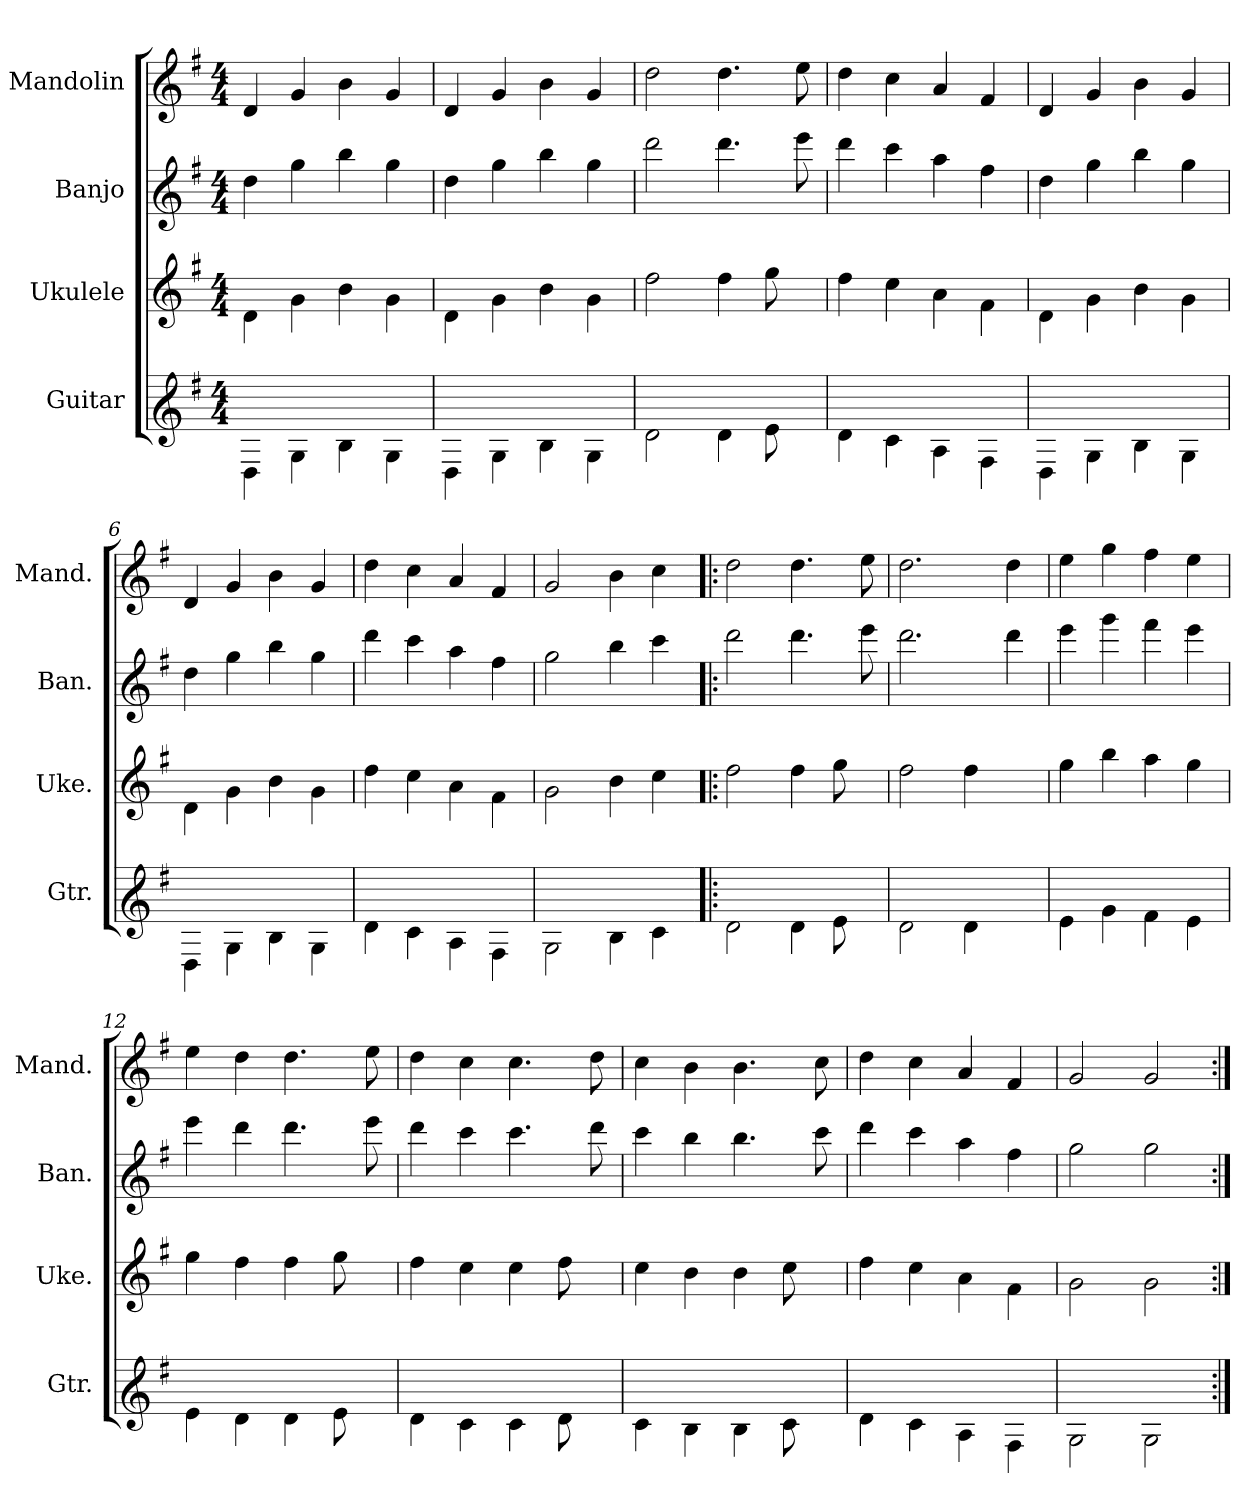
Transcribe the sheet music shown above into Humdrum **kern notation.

**kern	**kern	**kern	**kern
*part4	*part3	*part2	*part1
*staff4	*staff3	*staff2	*staff1
*I"Guitar	*I"Ukulele	*I"Banjo	*I"Mandolin
*I'Gtr.	*I'Uke.	*I'Ban.	*I'Mand.
*stria6	*stria4	*	*
*	*	*clefG2	*clefG2
*	*	*ITrd7c12	*
*k[f#]	*k[f#]	*k[f#]	*k[f#]
*G:	*G:	*G:	*G:
*M4/4	*M4/4	*M4/4	*M4/4
=1	=1	=1	=1
4D\	4d\	4d\	4d/
4G\	4g\	4g\	4g/
4B\	4b\	4b\	4b\
4G\	4g\	4g\	4g/
=2	=2	=2	=2
4D\	4d\	4d\	4d/
4G\	4g\	4g\	4g/
4B\	4b\	4b\	4b\
4G\	4g\	4g\	4g/
=3	=3	=3	=3
2d\	2dd\	2dd\	2dd\
4d\	4dd\	4.dd\	4.dd\
8e\	8ee\	.	.
8ryy	8ryy	8ee\	8ee\
=4	=4	=4	=4
4d\	4dd\	4dd\	4dd\
4c\	4cc\	4cc\	4cc\
4A\	4a\	4a\	4a/
4F#\	4f#\	4f#\	4f#/
=5	=5	=5	=5
4D\	4d\	4d\	4d/
4G\	4g\	4g\	4g/
4B\	4b\	4b\	4b\
4G\	4g\	4g\	4g/
!!LO:LB:g=z
=6	=6	=6	=6
4D\	4d\	4d\	4d/
4G\	4g\	4g\	4g/
4B\	4b\	4b\	4b\
4G\	4g\	4g\	4g/
=7	=7	=7	=7
4d\	4dd\	4dd\	4dd\
4c\	4cc\	4cc\	4cc\
4A\	4a\	4a\	4a/
4F#\	4f#\	4f#\	4f#/
=8	=8	=8	=8
2G\	2g\	2g\	2g/
4B\	4b\	4b\	4b\
4c\	4cc\	4cc\	4cc\
=9!|:	=9!|:	=9!|:	=9!|:
2d\	2dd\	2dd\	2dd\
4d\	4dd\	4.dd\	4.dd\
8e\	8ee\	.	.
8ryy	8ryy	8ee\	8ee\
=10	=10	=10	=10
2d\	2dd\	2.dd\	2.dd\
4d\	4dd\	.	.
4ryy	4ryy	4dd\	4dd\
=11	=11	=11	=11
4e\	4ee\	4ee\	4ee\
4g\	4gg\	4gg\	4gg\
4f#\	4ff#\	4ff#\	4ff#\
4e\	4ee\	4ee\	4ee\
=12	=12	=12	=12
4e\	4ee\	4ee\	4ee\
4d\	4dd\	4dd\	4dd\
4d\	4dd\	4.dd\	4.dd\
8e\	8ee\	.	.
8ryy	8ryy	8ee\	8ee\
!!LO:PB:g=z
=13	=13	=13	=13
4d\	4dd\	4dd\	4dd\
4c\	4cc\	4cc\	4cc\
4c\	4cc\	4.cc\	4.cc\
8d\	8dd\	.	.
8ryy	8ryy	8dd\	8dd\
=14	=14	=14	=14
4c\	4cc\	4cc\	4cc\
4B\	4b\	4b\	4b\
4B\	4b\	4.b\	4.b\
8c\	8cc\	.	.
8ryy	8ryy	8cc\	8cc\
=15	=15	=15	=15
4d\	4dd\	4dd\	4dd\
4c\	4cc\	4cc\	4cc\
4A\	4a\	4a\	4a/
4F#\	4f#\	4f#\	4f#/
=16	=16	=16	=16
2G\	2g\	2g\	2g/
2G\	2g\	2g\	2g/
=:|!	=:|!	=:|!	=:|!
*-	*-	*-	*-
